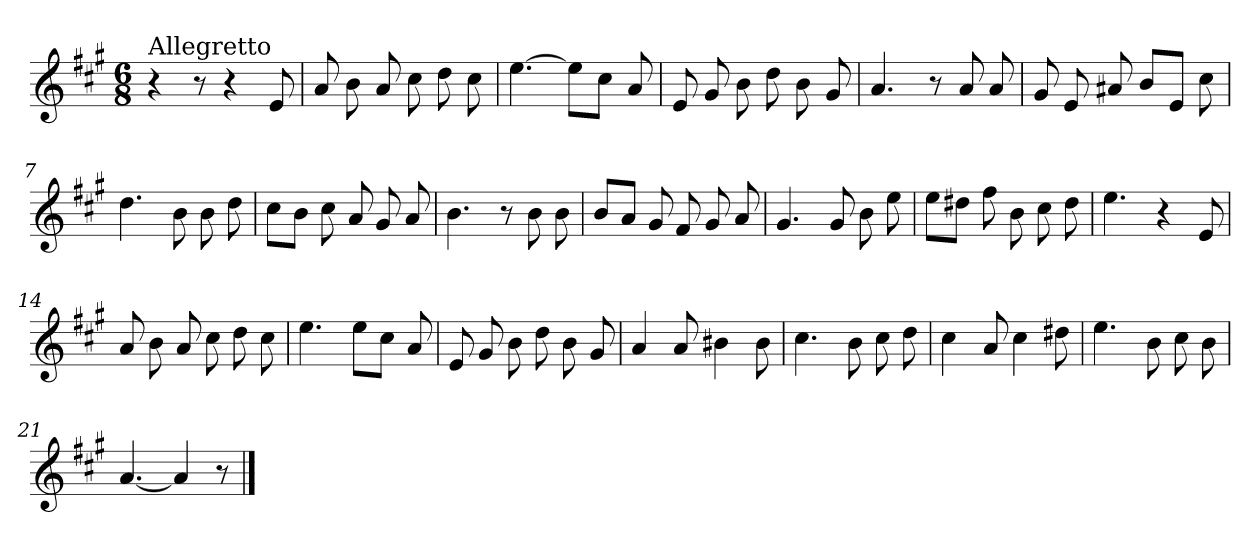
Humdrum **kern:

**kern
*part1
*staff1
*clefG2
*k[f#c#g#]
*A:
*M6/8
=1
!LO:TX:a:t=Allegretto
4r
8r
4r
8e/
=2
8a/
8b\
8a/
8cc#\
8dd\
8cc#\
=3
[4.ee\
8ee\L]
8cc#\J
8a/
=4
8e/
8g#/
8b\
8dd\
8b\
8g#/
=5
4.a/
8r
8a/
8a/
!!LO:LB:g=z
=6
8g#/
8e/
8a#X/
8b/L
8e/J
8cc#\
=7
4.dd\
8b\
8b\
8dd\
=8
8cc#\L
8b\J
8cc#\
8a/
8g#/
8a/
=9
4.b\
8r
8b\
8b\
=10
8b/L
8a/J
8g#/
8f#/
8g#/
8a/
=11
4.g#/
8g#/
8b\
8ee\
!!LO:LB:g=z
=12
8ee\L
8dd#X\J
8ff#\
8b\
8cc#\
8dd#\
=13
4.ee\
4r
8e/
=14
8a/
8b\
8a/
8cc#\
8dd\
8cc#\
=15
4.ee\
8ee\L
8cc#\J
8a/
=16
8e/
8g#/
8b\
8dd\
8b\
8g#/
=17
4a/
8a/
4b#X\
8b#\
!!LO:LB:g=z
=18
4.cc#\
8b\
8cc#\
8dd\
=19
4cc#\
8a/
4cc#\
8dd#X\
=20
4.ee\
8b\
8cc#\
8b\
=21
[4.a/
4a/]
8r
==
*-
